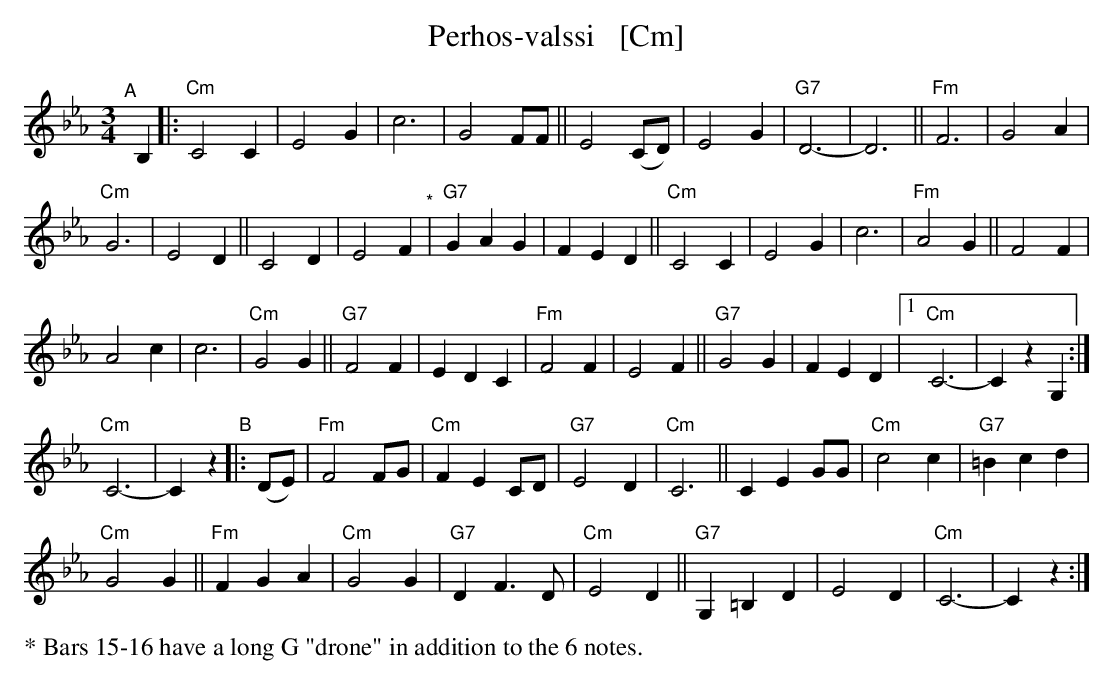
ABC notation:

X:1
T: Perhos-valssi   [Cm]
M: 3/4
L: 1/4
K: Cm
"^A"[|] B, |:\
"Cm"C2C | E2G | c3 | G2F/F/ || E2(C/D/) | E2G | "G7"D3- | D3 || "Fm"F3 | G2A |
"Cm"G3 | E2D || C2D | E2F "^*"| "G7"GAG | FED || "Cm"C2C | E2G | c3 | "Fm"A2G || F2F |
A2c | c3 | "Cm"G2G || "G7"F2F | EDC | "Fm"F2F | E2F || "G7"G2G | FED |[1 "Cm"C3- | Cz G, :|
"Cm"C3- | Cz "B"|: (D/E/) | "Fm"F2F/G/ |"Cm"FEC/D/ | "G7"E2D | "Cm"C3 || CEG/G/ | "Cm"c2c | "G7"=Bcd |
"Cm"G2G || "Fm"FGA | "Cm"G2G | "G7"DF>D | "Cm"E2D || "G7"G,=B,D | E2D | "Cm"C3- | Cz :|
